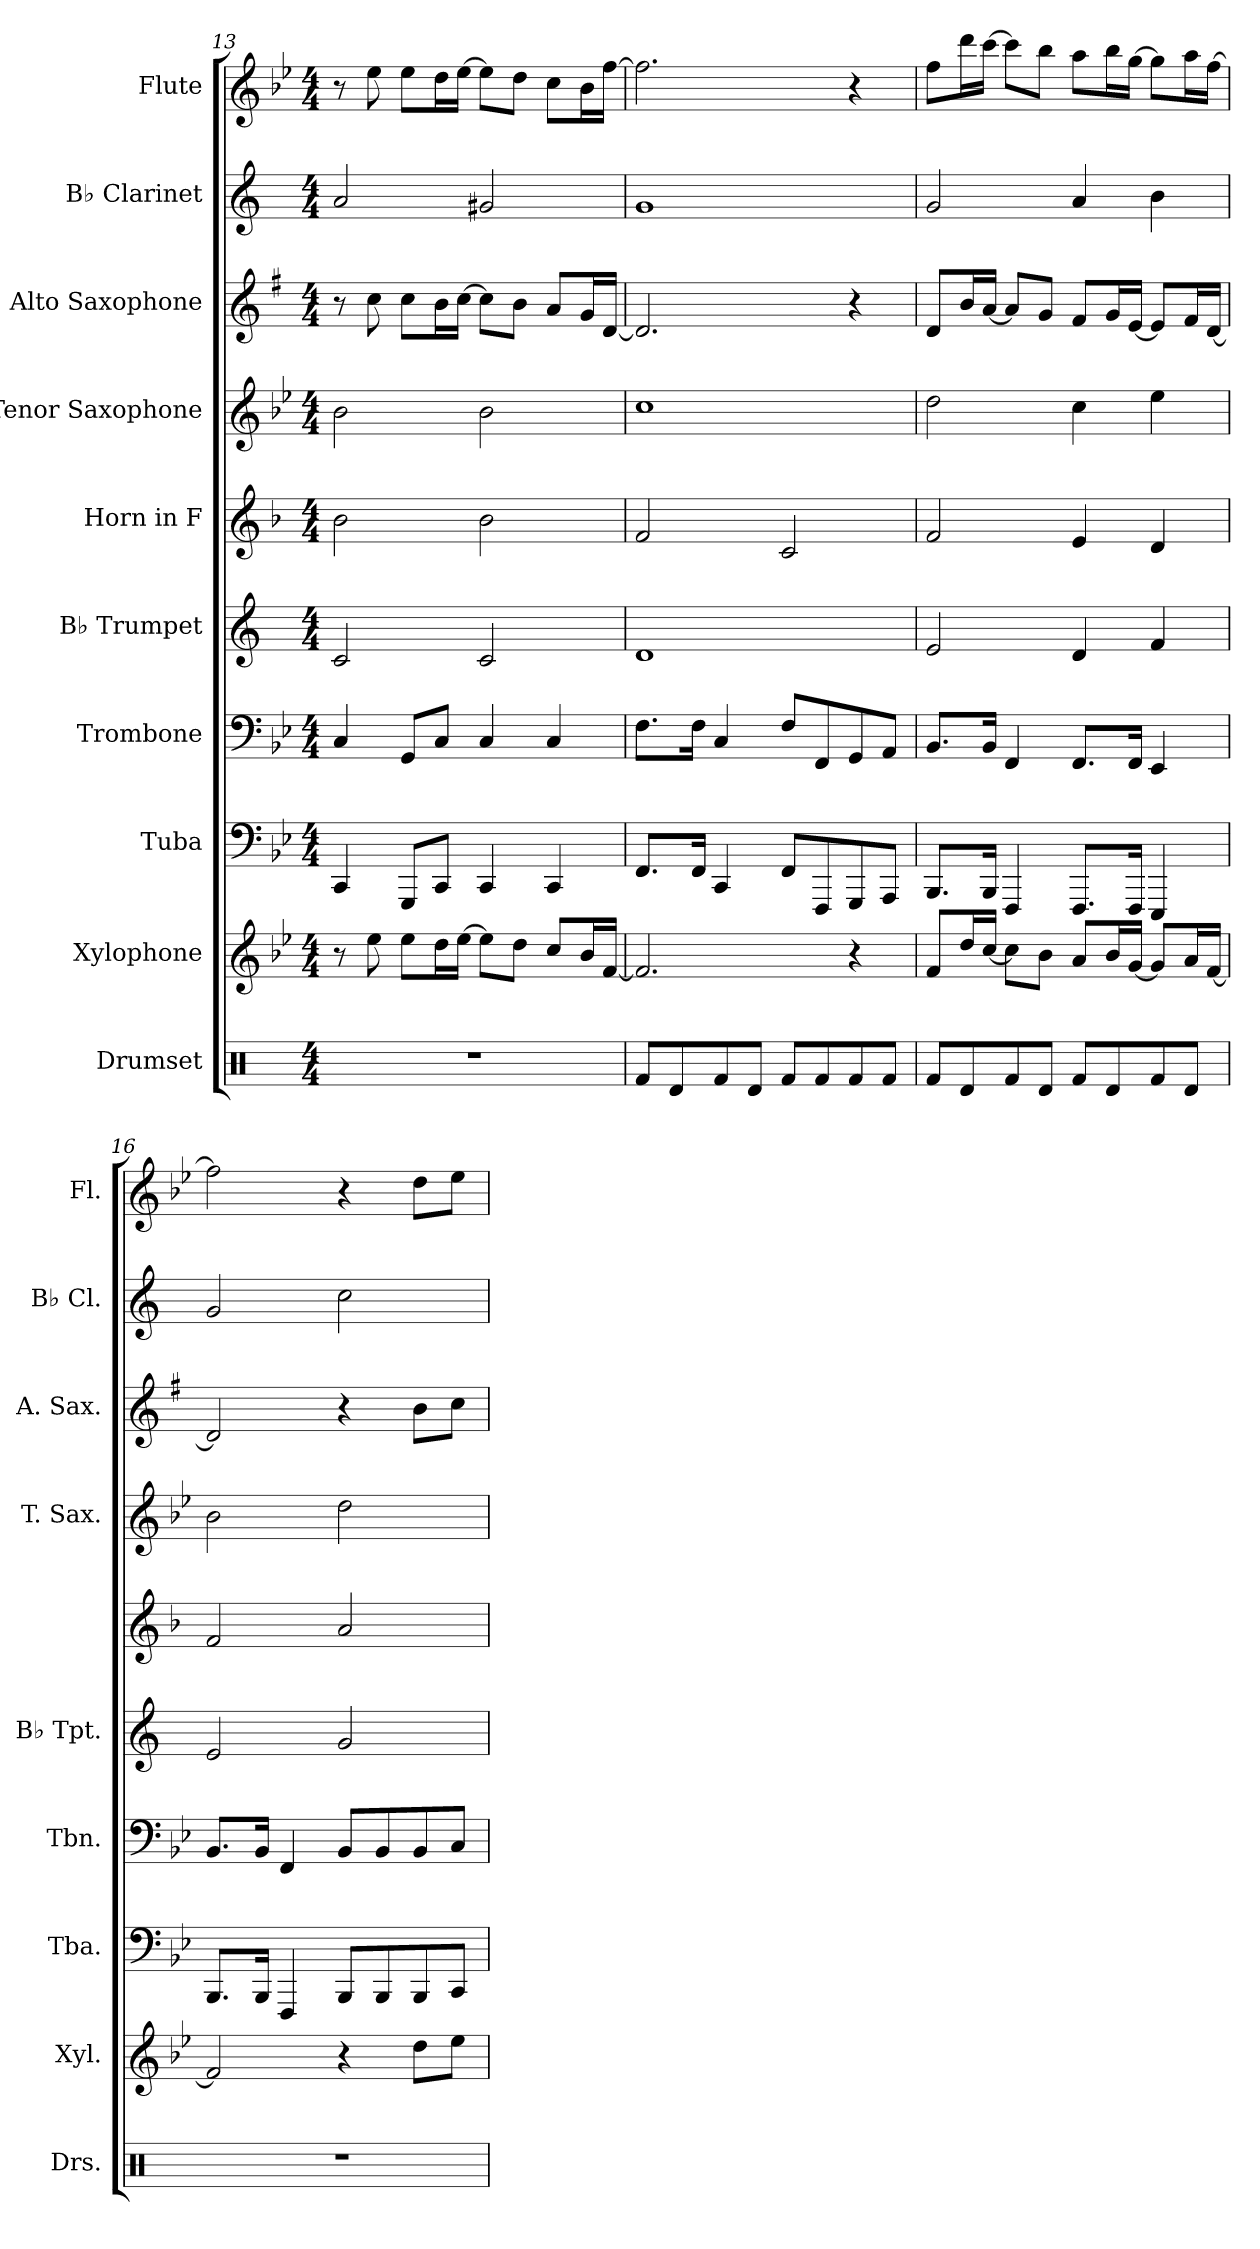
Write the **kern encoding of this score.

**kern	**kern	**kern	**kern	**kern	**kern	**kern	**kern	**kern	**kern
*part10	*part9	*part8	*part7	*part6	*part5	*part4	*part3	*part2	*part1
*staff10	*staff9	*staff8	*staff7	*staff6	*staff5	*staff4	*staff3	*staff2	*staff1
*I"Drumset	*I"Xylophone	*I"Tuba	*I"Trombone	*I"B♭ Trumpet	*I"Horn in F	*I"Tenor Saxophone	*I"Alto Saxophone	*I"B♭ Clarinet	*I"Flute
*I'Drs.	*I'Xyl.	*I'Tba.	*I'Tbn.	*I'B♭ Tpt.	*	*I'T. Sax.	*I'A. Sax.	*I'B♭ Cl.	*I'Fl.
*clefX	*clefG2	*clefF4	*clefF4	*clefG2	*clefG2	*clefG2	*clefG2	*clefG2	*clefG2
*	*ITrd-7c-12	*	*	*ITrd1c2	*ITrd4c7	*ITrd8c14	*ITrd5c9	*ITrd1c2	*
*k[]	*k[b-e-]	*k[b-e-]	*k[b-e-]	*k[b-e-]	*k[b-e-]	*k[b-e-]	*k[b-e-]	*k[b-e-]	*k[b-e-]
*M4/4	*M4/4	*M4/4	*M4/4	*M4/4	*M4/4	*M4/4	*M4/4	*M4/4	*M4/4
=13	=13	=13	=13	=13	=13	=13	=13	=13	=13
1r	8r	4CC/	4C/	2B-/	2e-\	2B-\	8r	2g/	8r
.	8eee-\	.	.	.	.	.	8e-\	.	8ee-\
.	8eee-\L	8GGG/L	8GG/L	.	.	.	8e-\L	.	8ee-\L
.	16ddd\L	8CC/J	8C/J	.	.	.	16d\L	.	16dd\L
.	[16eee-\JJ	.	.	.	.	.	[16e-\JJ	.	[16ee-\JJ
.	8eee-\L]	4CC/	4C/	2B-/	2e-\	2B-\	8e-\L]	2f#X/	8ee-\L]
.	8ddd\J	.	.	.	.	.	8d\J	.	8dd\J
.	8ccc/L	4CC/	4C/	.	.	.	8c/L	.	8cc\L
.	16bb-/L	.	.	.	.	.	16B-/L	.	16b-\L
.	[16ff/JJ	.	.	.	.	.	[16F/JJ	.	[16ff\JJ
=14	=14	=14	=14	=14	=14	=14	=14	=14	=14
8Rf/L	2.ff/]	8.FF/L	8.F\L	1c	2B-/	1c	2.F/]	1f	2.ff\]
8Rd/	.	.	.	.	.	.	.	.	.
.	.	16FF/Jk	16F\Jk	.	.	.	.	.	.
8Rf/	.	4CC/	4C/	.	.	.	.	.	.
8Rd/J	.	.	.	.	.	.	.	.	.
8Rf/L	.	8FF/L	8F/L	.	2F/	.	.	.	.
8Rf/	.	8FFF/	8FF/	.	.	.	.	.	.
8Rf/	4r	8GGG/	8GG/	.	.	.	4r	.	4r
8Rf/J	.	8AAA/J	8AA/J	.	.	.	.	.	.
=15	=15	=15	=15	=15	=15	=15	=15	=15	=15
8Rf/L	8ff/L	8.BBB-/L	8.BB-/L	2d/	2B-/	2d\	8F/L	2f/	8ff\L
8Rd/	16ddd/L	.	.	.	.	.	16d/L	.	16ddd\L
.	[16ccc/JJ	16BBB-/Jk	16BB-/Jk	.	.	.	[16c/JJ	.	[16ccc\JJ
8Rf/	8ccc\L]	4FFF/	4FF/	.	.	.	8c/L]	.	8ccc\L]
8Rd/J	8bb-\J	.	.	.	.	.	8B-/J	.	8bb-\J
8Rf/L	8aa/L	8.FFF/L	8.FF/L	4c/	4A/	4c\	8A/L	4g/	8aa\L
8Rd/	16bb-/L	.	.	.	.	.	16B-/L	.	16bb-\L
.	[16gg/JJ	16FFF/Jk	16FF/Jk	.	.	.	[16G/JJ	.	[16gg\JJ
8Rf/	8gg/L]	4EEE-/	4EE-/	4e-/	4G/	4e-\	8G/L]	4a\	8gg\L]
8Rd/J	16aa/L	.	.	.	.	.	16A/L	.	16aa\L
.	[16ff/JJ	.	.	.	.	.	[16F/JJ	.	[16ff\JJ
=16	=16	=16	=16	=16	=16	=16	=16	=16	=16
1r	2ff/]	8.BBB-/L	8.BB-/L	2d/	2B-/	2B-\	2F/]	2f/	2ff\]
.	.	16BBB-/Jk	16BB-/Jk	.	.	.	.	.	.
.	.	4FFF/	4FF/	.	.	.	.	.	.
.	4r	8BBB-/L	8BB-/L	2f/	2d/	2d\	4r	2b-\	4r
.	.	8BBB-/	8BB-/	.	.	.	.	.	.
.	8ddd\L	8BBB-/	8BB-/	.	.	.	8d\L	.	8dd\L
.	8eee-\J	8CC/J	8C/J	.	.	.	8e-\J	.	8ee-\J
=	=	=	=	=	=	=	=	=	=
*-	*-	*-	*-	*-	*-	*-	*-	*-	*-
